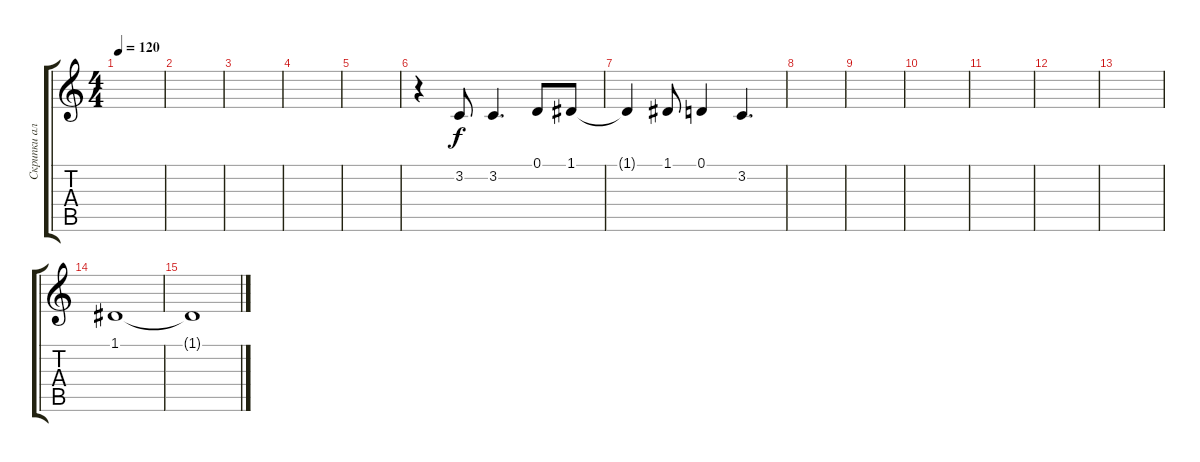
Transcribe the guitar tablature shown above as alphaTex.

\track ("Скрипки альтовые 1" "Скрипки ал") {instrument stringensemble1}
\staff {score tabs}
\tuning (D4 A3 F3 C3 G2 C2) {hide}
\ts (4 4)
\tempo 120
\clef g2
\ks c
|
|
|
|
|
r.4 3.2.8 3.2.4{d} 0.1.8 1.1.8 |
1.1{t}.4 1.1.8 0.1.4 3.2.4{d} |
|
|
|
|
|
|
1.1.1{volume 0} |
1.1{t}.1
